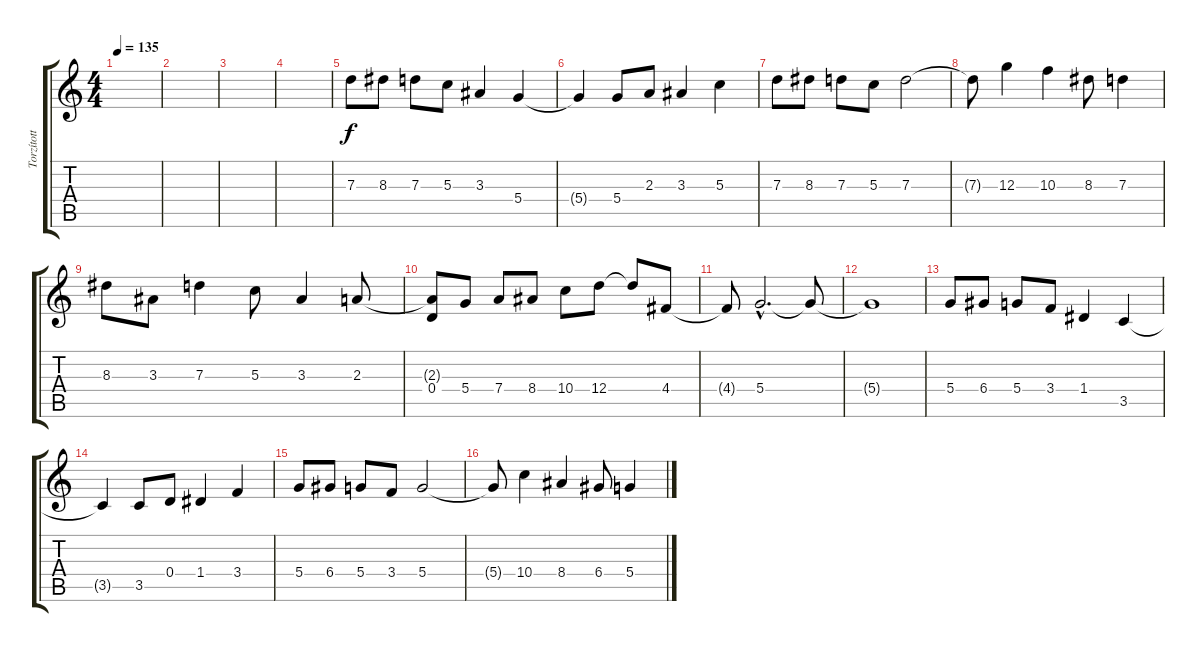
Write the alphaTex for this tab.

\track ("Torzított" "Torzított") {instrument distortionguitar}
\staff {score tabs}
\tuning (E4 B3 G3 D3 A2 E2) {hide}
\ts (4 4)
\tempo 135
\clef g2
\ks c
|
|
|
|
7.3.8 8.3.8 7.3.8 5.3.8 3.3.4 5.4.4 |
5.4{t}.4 5.4.8 2.3.8 3.3.4 5.3.4 |
7.3.8 8.3.8 7.3.8 5.3.8 7.3.2 |
7.3{t}.8 12.3.4 10.3.4 8.3.8 7.3.4 |
8.3.8 3.3.8 7.3.4 5.3.8 3.3.4 2.3.8 |
(2.3{t} 0.4).8 5.4.8 7.4.8 8.4.8 10.4.8 12.4.8 12.4{t}.8 4.4.8 |
4.4{t}.8 5.4{hac}.2{d} 5.4{t}.8 |
5.4{t}.1 |
5.4.8 6.4.8 5.4.8 3.4.8 1.4.4 3.5.4 |
3.5{t}.4 3.5.8 0.4.8 1.4.4 3.4.4 |
5.4.8 6.4.8 5.4.8 3.4.8 5.4.2 |
5.4{t}.8 10.4.4 8.4.4 6.4.8 5.4.4
